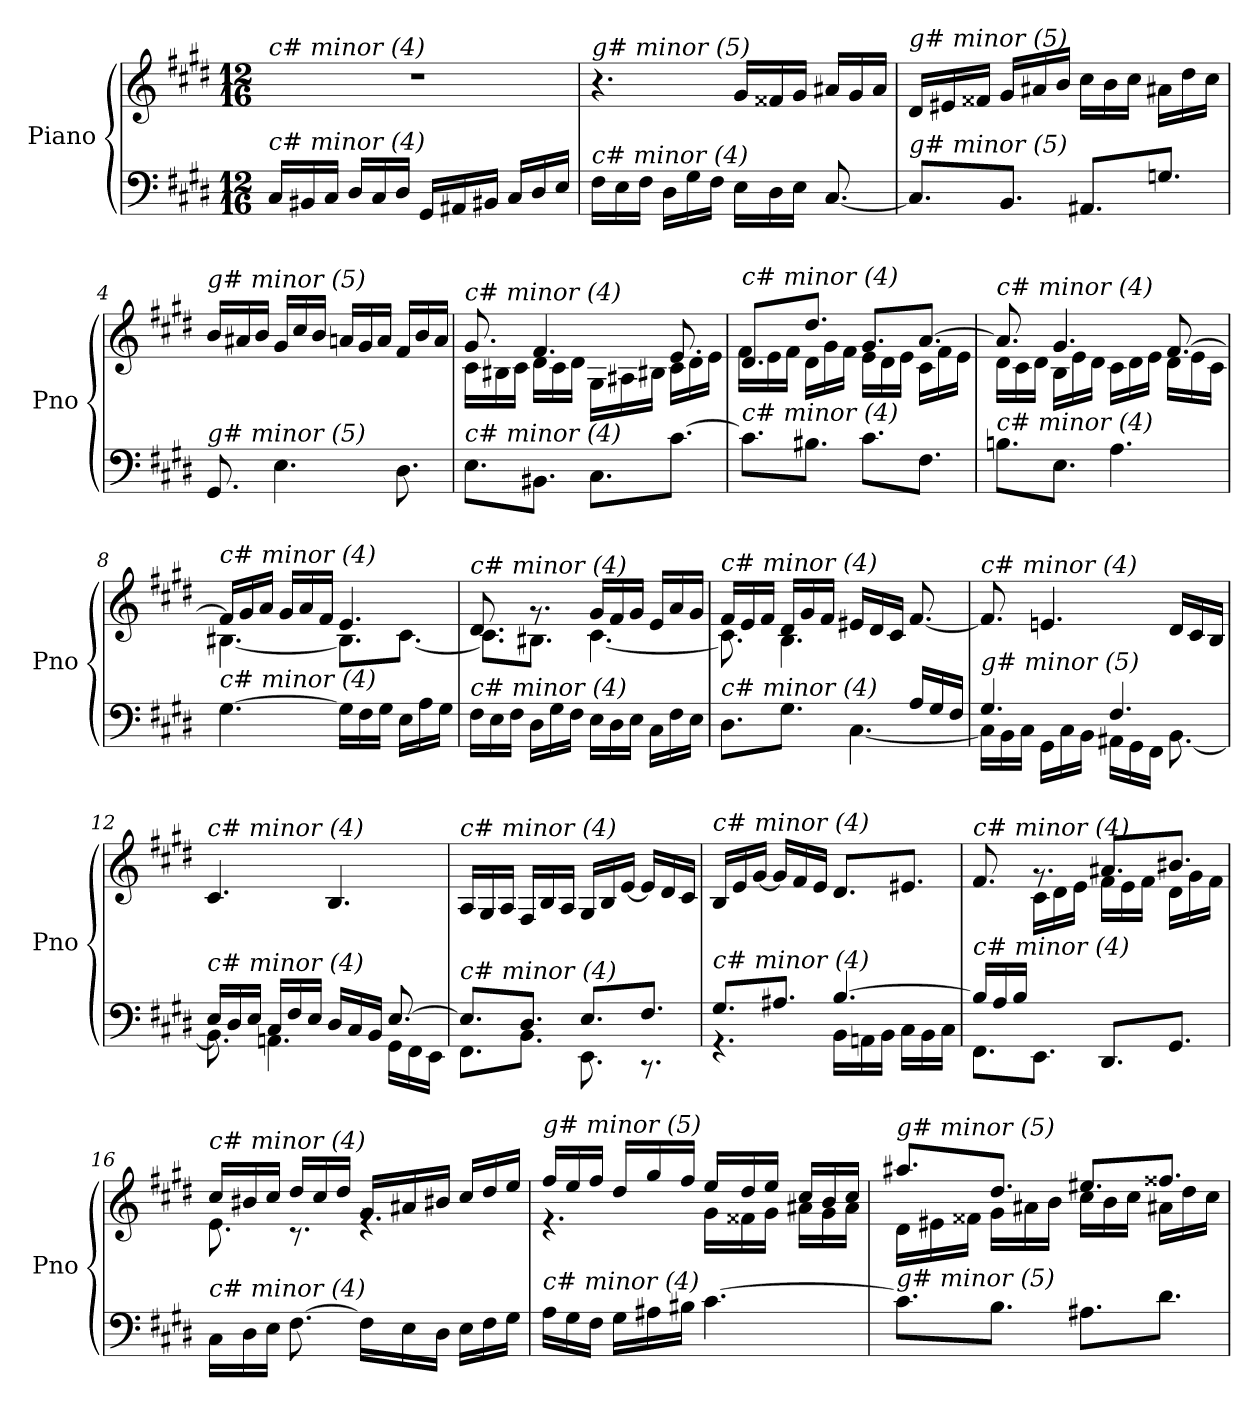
**kern	**kern
*part1	*part1
*staff2	*staff1
*I"Piano	*
*I'Pno	*
*clefF4	*clefG2
*k[f#c#g#d#]	*k[f#c#g#d#]
*M12/16	*M12/16
=1	=1
!	!LO:TX:i:t=c# minor (4)
!LO:TX:i:t=c# minor (4)	!
16C#/LL	2.r
16BB#X/	.
16C#/JJ	.
16D#/LL	.
16C#/	.
16D#/JJ	.
16GG#/LL	.
16AA#X/	.
16BB#X/JJ	.
16C#/LL	.
16D#/	.
16E/JJ	.
=2	=2
!	!LO:TX:i:t=g# minor (5)
!LO:TX:i:t=c# minor (4)	!
16F#\LL	4.r
16E\	.
16F#\JJ	.
16D#\LL	.
16G#\	.
16F#\JJ	.
16E\LL	16g#/LL
16D#\	16f##X/
16E\JJ	16g#/JJ
[8.C#/	16a#X/LL
.	16g#/
.	16a#/JJ
=3	=3
!	!LO:TX:i:t=g# minor (5)
!LO:TX:i:t=g# minor (5)	!
8.C#/L]	16d#/LL
.	16e#Xi/
.	16f##X/JJ
8.BB/J	16g#/LL
.	16a#X/
.	16b/JJ
8.AA#X/L	16cc#\LL
.	16b\
.	16cc#\JJ
8.Gnj/J	16a#X\LL
.	16dd#\
.	16cc#\JJ
!!LO:LB:g=z
=4	=4
!	!LO:TX:i:t=g# minor (5)
!LO:TX:i:t=g# minor (5)	!
8.GG#/	16b/LL
.	16a#X/
.	16b/JJ
4.E\	16g#/LL
.	16cc#/
.	16b/JJ
.	16an/LL
.	16g#/
.	16a/JJ
8.D#\	16f#/LL
.	16b/
.	16a/JJ
=5	=5
*	*^
!	!LO:TX:i:t=c# minor (4)	!
!LO:TX:i:t=c# minor (4)	!	!
8.E\L	8.g#/	16c#\LL
.	.	16B#X\
.	.	16c#\JJ
8.BB#X\J	4.f#/	16d#\LL
.	.	16c#\
.	.	16d#\JJ
8.C#\L	.	16G#\LL
.	.	16A#X\
.	.	16B#X\JJ
[8.c#\J	8.e/	16c#\LL
.	.	16d#\
.	.	16e\JJ
=6	=6	=6
!	!LO:TX:i:t=c# minor (4)	!
!LO:TX:i:t=c# minor (4)	!	!
8.c#\L]	8.d#/L	16f#\LL
.	.	16e\
.	.	16f#\JJ
8.B#X\J	8.dd#/J	16d#\LL
.	.	16g#\
.	.	16f#\JJ
8.c#\L	8.g#/L	16e\LL
.	.	16d#\
.	.	16e\JJ
8.F#\J	[8.a/J	16c#\LL
.	.	16f#\
.	.	16e\JJ
!!LO:LB:g=z	!!
=7	=7	=7
!	!LO:TX:i:t=c# minor (4)	!
!LO:TX:i:t=c# minor (4)	!	!
8.Bn\L	8.a/]	16d#\LL
.	.	16c#\
.	.	16d#\JJ
8.E\J	4.g#/	16B\LL
.	.	16e\
.	.	16d#\JJ
4.A\	.	16c#\LL
.	.	16d#\
.	.	16e\JJ
.	[8.f#/	16d#\LL
.	.	16e\
.	.	16c#\JJ
=8	=8	=8
!	!LO:TX:i:t=c# minor (4)	!
!LO:TX:i:t=c# minor (4)	!	!
[4.G#\	16f#/LL]	[4.B#X\
.	16g#/	.
.	16a/JJ	.
.	16g#/LL	.
.	16a/	.
.	16f#/JJ	.
16G#\LL]	4.e/	8.B#\L]
16F#\	.	.
16G#\JJ	.	.
16E\LL	.	[8.c#\J
16A\	.	.
16G#\JJ	.	.
=9	=9	=9
!	!LO:TX:i:t=c# minor (4)	!
!LO:TX:i:t=c# minor (4)	!	!
16F#\LL	8.d#/	8.c#\L]
16E\	.	.
16F#\JJ	.	.
16D#\LL	8.rg	8.B#X\J
16G#\	.	.
16F#\JJ	.	.
16E\LL	16g#/LL	[4.c#\
16D#\	16f#/	.
16E\JJ	16g#/JJ	.
16C#\LL	16e/LL	.
16F#\	16a/	.
16E\JJ	16g#/JJ	.
!!LO:LB:g=z	!!
=10	=10	=10
*^	*	*
!	!	!LO:TX:i:t=c# minor (4)	!
!LO:TX:i:t=c# minor (4)	!	!	!
2ryy	8.D#\L	16f#/LL	8.c#\]
.	.	16e/	.
.	.	16f#/JJ	.
.	8.G#\J	16d#/LL	4.B\
.	.	16g#/	.
.	.	16f#/JJ	.
.	[4.C#\	16e#Xi/LL	.
.	.	16d#/	.
16ryy	.	16c#/JJ	.
16A/LL	.	[8.f#/	8.ryy
16G#/	.	.	.
16F#/JJ	.	.	.
*	*	*v	*v
=11	=11	=11
!	!	!LO:TX:i:t=c# minor (4)
!LO:TX:i:t=g# minor (5)	!	!
16C#\LL]	4.G#/	8.f#/]
16BB\	.	.
16C#\JJ	.	.
16GG#\LL	.	4.en/
16C#\	.	.
16BB\JJ	.	.
4.F#/	16AA#X\LL	.
.	16GG#\	.
.	16FF#\JJ	.
.	[8.BB\	16d#/LL
.	.	16c#/
.	.	16B/JJ
=12	=12	=12
!	!	!LO:TX:i:t=c# minor (4)
!LO:TX:i:t=c# minor (4)	!	!
16E/LL	8.BB\]	4.c#/
16D#/	.	.
16E/JJ	.	.
16C#/LL	4.AAn\	.
16F#/	.	.
16E/JJ	.	.
16D#/LL	.	4.B/
16C#/	.	.
16BB/JJ	.	.
[8.E/	16GG#\LL	.
.	16FF#\	.
.	16EE\JJ	.
!!LO:LB:g=z
=13	=13	=13
!	!	!LO:TX:i:t=c# minor (4)
!LO:TX:i:t=c# minor (4)	!	!
8.E/L]	8.FF#\L	16A/LL
.	.	16G#/
.	.	16A/JJ
8.D#/J	8.BB\J	16F#/LL
.	.	16B/
.	.	16A/JJ
8.E/L	8.EE\	16G#/LL
.	.	16B/
.	.	[16e/JJ
8.F#/J	8.r	16e/LL]
.	.	16d#/
.	.	16c#/JJ
=14	=14	=14
!	!	!LO:TX:i:t=c# minor (4)
!LO:TX:i:t=c# minor (4)	!	!
8.G#/L	4.r	16B/LL
.	.	16e/
.	.	[16g#/JJ
8.A#X/J	.	16g#/LL]
.	.	16f#/
.	.	16e/JJ
[4.B/	16BB\LL	8.d#/L
.	16AAn\	.
.	16BB\JJ	.
.	16C#\LL	8.e#Xi/J
.	16BB\	.
.	16C#\JJ	.
=15	=15	=15
*	*^	*^
*	*	*	*	*^
*	*	*	*	*	*^
!	!	!	!LO:TX:i:t=c# minor (4)	!	!	!
!LO:TX:i:t=c# minor (4)	!	!	!	!	!	!
4.ryy	16B/LL]	8.FF#\L	8.f#/	4.ryy	8.ryy	4.ryy
.	16A/	.	.	.	.	.
.	16B/JJ	.	.	.	.	.
.	8.ryy	8.EE\J	8.rg	.	16c#\LL	.
.	.	.	.	.	16d#\	.
.	.	.	.	.	16e\JJ	.
4.ryy	8.DD#/L	4.ryy	8.a#X/L	16f#\LL	4.ryy	4.ryy
.	.	.	.	16e\	.	.
.	.	.	.	16f#\JJ	.	.
.	8.GG#/J	.	8.b#X/J	16d#\LL	.	.
.	.	.	.	16g#\	.	.
.	.	.	.	16f#\JJ	.	.
*v	*v	*v	*	*	*	*
*	*	*v	*v	*v
!!LO:PB:g=z
=16	=16	=16
!	!LO:TX:i:t=c# minor (4)	!
!LO:TX:i:t=c# minor (4)	!	!
16C#\LL	16cc#/LL	8.e\
16D#\	16b#X/	.
16E\JJ	16cc#/JJ	.
[8.F#\	16dd#/LL	8.r
.	16cc#/	.
.	16dd#/JJ	.
16F#\LL]	16g#/LL	4.re
16E\	16a#X/	.
16D#\JJ	16b#X/JJ	.
16E\LL	16cc#/LL	.
16F#\	16dd#/	.
16G#\JJ	16ee/JJ	.
=17	=17	=17
!	!LO:TX:i:t=g# minor (5)	!
!LO:TX:i:t=c# minor (4)	!	!
16A\LL	16ff#/LL	4.r
16G#\	16ee/	.
16F#\JJ	16ff#/JJ	.
16G#\LL	16dd#/LL	.
16A#X\	16gg#/	.
16B#X\JJ	16ff#/JJ	.
[4.c#\	16ee/LL	16g#\LL
.	16dd#/	16f##X\
.	16ee/JJ	16g#\JJ
.	16cc#/LL	16a#X\LL
.	16b/	16g#\
.	16cc#/JJ	16a#\JJ
=18	=18	=18
!	!LO:TX:i:t=g# minor (5)	!
!LO:TX:i:t=g# minor (5)	!	!
8.c#\L]	8.aa#X/L	16d#\LL
.	.	16e#X\
.	.	16f##X\JJ
8.B\J	8.dd#/J	16g#\LL
.	.	16a#X\
.	.	16b\JJ
8.A#X\L	8.ee#X/L	16cc#\LL
.	.	16b\
.	.	16cc#\JJ
8.d#\J	8.ff##X/J	16a#X\LL
.	.	16dd#\
.	.	16cc#\JJ
*	*v	*v
=	=
*-	*-
